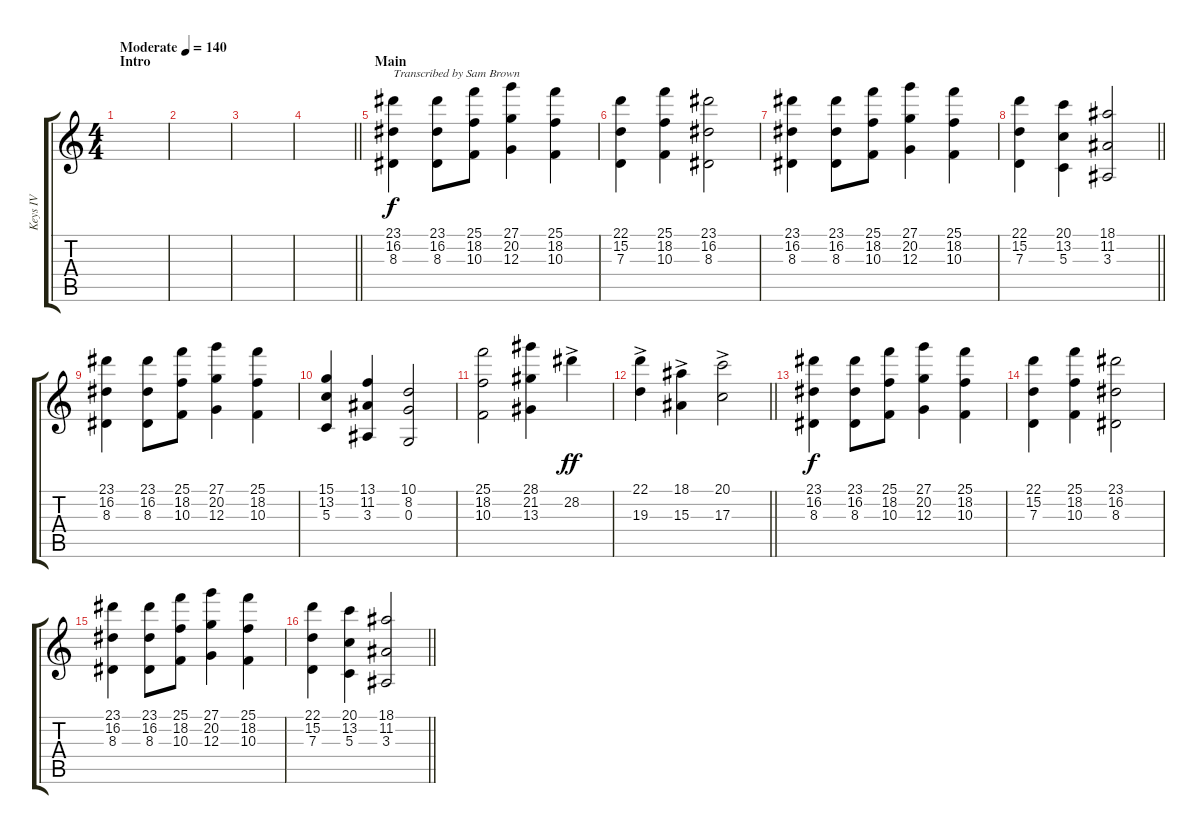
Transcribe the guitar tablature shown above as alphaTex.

\track ("Keys IV" "Keys IV") {instrument stringensemble2}
\staff {score tabs}
\tuning (E4 B3 G3 D3 A2 E2) {hide}
\ts (4 4)
\section ("" "Intro")
\tempo (140 "Moderate")
\clef g2
\ks c
|
|
|
\barLineRight lightlight
|
\section ("" "Main")
(23.1 16.2 8.3).4{txt "Transcribed by Sam Brown" volume 7 instrument stringensemble1} (23.1 16.2 8.3).8 (25.1 18.2 10.3).8 (27.1 20.2 12.3).4 (25.1 18.2 10.3).4 |
(22.1 15.2 7.3).4 (25.1 18.2 10.3).4 (23.1 16.2 8.3).2 |
(23.1 16.2 8.3).4 (23.1 16.2 8.3).8 (25.1 18.2 10.3).8 (27.1 20.2 12.3).4 (25.1 18.2 10.3).4 |
\barLineRight lightlight
(22.1 15.2 7.3).4 (20.1 13.2 5.3).4 (18.1 11.2 3.3).2 |
\section ("" "")
(23.1 16.2 8.3).4 (23.1 16.2 8.3).8 (25.1 18.2 10.3).8 (27.1 20.2 12.3).4 (25.1 18.2 10.3).4 |
(15.1 13.2 5.3).4 (13.1 11.2 3.3).4 (10.1 8.2 0.3).2 |
(25.1 18.2 10.3).2 (28.1 21.2 13.3).4 28.2{ac}.4{dy ff} |
\barLineRight lightlight
(22.1{ac} 19.3{ac}).4 (18.1{ac} 15.3{ac}).4 (20.1{ac} 17.3{ac}).2 |
\section ("" "")
(23.1 16.2 8.3).4{dy f volume 8 instrument stringensemble1} (23.1 16.2 8.3).8 (25.1 18.2 10.3).8 (27.1 20.2 12.3).4 (25.1 18.2 10.3).4 |
(22.1 15.2 7.3).4 (25.1 18.2 10.3).4 (23.1 16.2 8.3).2 |
(23.1 16.2 8.3).4 (23.1 16.2 8.3).8 (25.1 18.2 10.3).8 (27.1 20.2 12.3).4 (25.1 18.2 10.3).4 |
\barLineRight lightlight
(22.1 15.2 7.3).4 (20.1 13.2 5.3).4 (18.1 11.2 3.3).2
